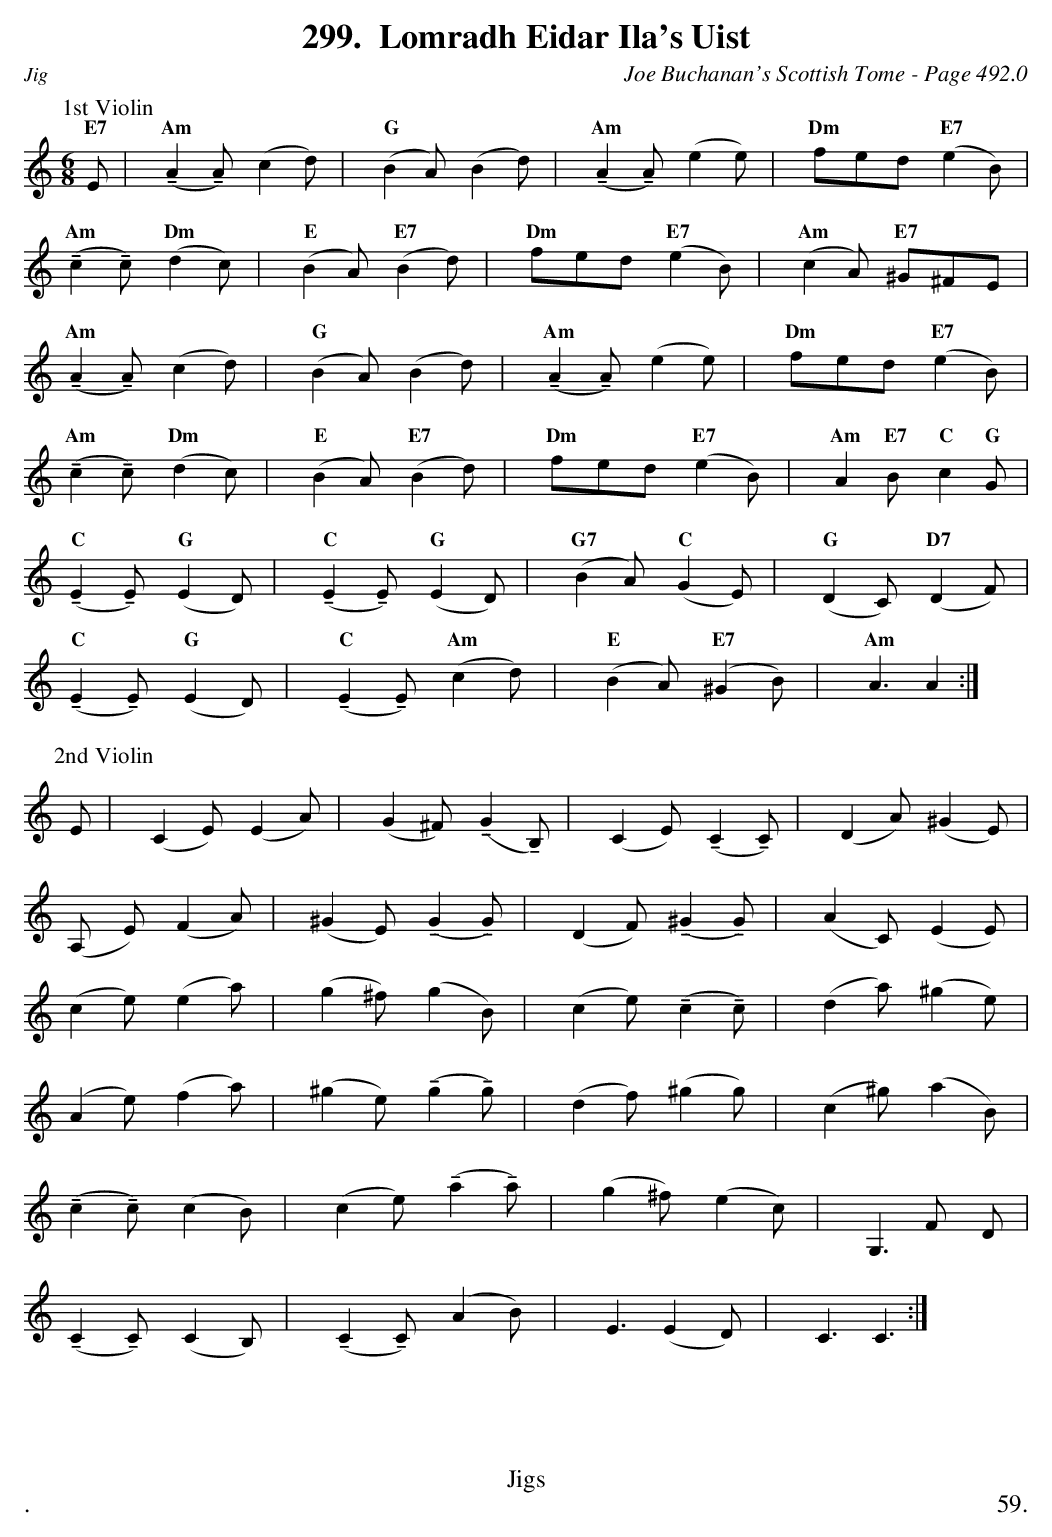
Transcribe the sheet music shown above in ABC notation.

X:1
T:Lomradh Eidar Ila's Uist
C:Joe Buchanan's Scottish Tome - Page 492.0
U:T=!tenuto!
L:1/8
M:6/8
K:C
W:1st Violin
%%vskip 0
"E7"E | "Am"(TA2 TA) (c2 d) | "G"(B2 A) (B2 d) | "Am"(TA2 TA) (e2 e) | "Dm"fed "E7"(e2 B) |
"Am"(Tc2 Tc) "Dm"(d2 c) | "E"(B2 A) "E7"(B2 d) | "Dm"fed "E7"(e2 B) | "Am"(c2 A) "E7"^G^FE |
"Am"(TA2 TA) (c2 d) | "G"(B2 A) (B2 d) | "Am"(TA2 TA) (e2 e) | "Dm"fed "E7"(e2 B) |
"Am"(Tc2 Tc) "Dm"(d2 c) | "E"(B2 A) "E7"(B2 d) | "Dm"fed "E7"(e2 B)  | "Am"A2 "E7"B "C"c2 "G"G |
"C"(TE2 TE) "G"(E2 D) | "C"(TE2 TE) "G"(E2 D) | "G7"(B2 A) "C"(G2 E) | "G"(D2 C) "D7"(D2 F) |
"C"(TE2 TE) "G"(E2 D) | "C"(TE2 TE) "Am"(c2 d) | "E"(B2 A) "E7"(^G2 B) | "Am"A3   A2 :|
%%vskip 5
W:2nd Violin
%%vskip 0
E | (C2 E) (E2 A) | (G2 ^F) (TG2 TB,) | (C2 E) (TC2 TC) | (D2 A) (^G2 E) |
(A, E) (F2 A) | (^G2 E) (TG2 TG) | (D2 F) (T^G2 TG) | (A2 C) (E2 E) |
(c2 e) (e2 a) | (g2 ^f) (g2 B) | (c2 e) (Tc2 Tc) | (d2 a) (^g2 e) |
(A2 e) (f2 a) | (^g2 e) (Tg2 Tg) | (d2 f) (^g2 g) | (c2 ^g) (a2 B) |
(Tc2 Tc) (c2 B) | (c2 e) (Ta2 Ta) | (g2 ^f) (e2 c) | G,3 F D |
(TC2 TC) (C2 B,) | (TC2 TC) (A2 B) | E3 (E2 D) | C3 C3 :|
